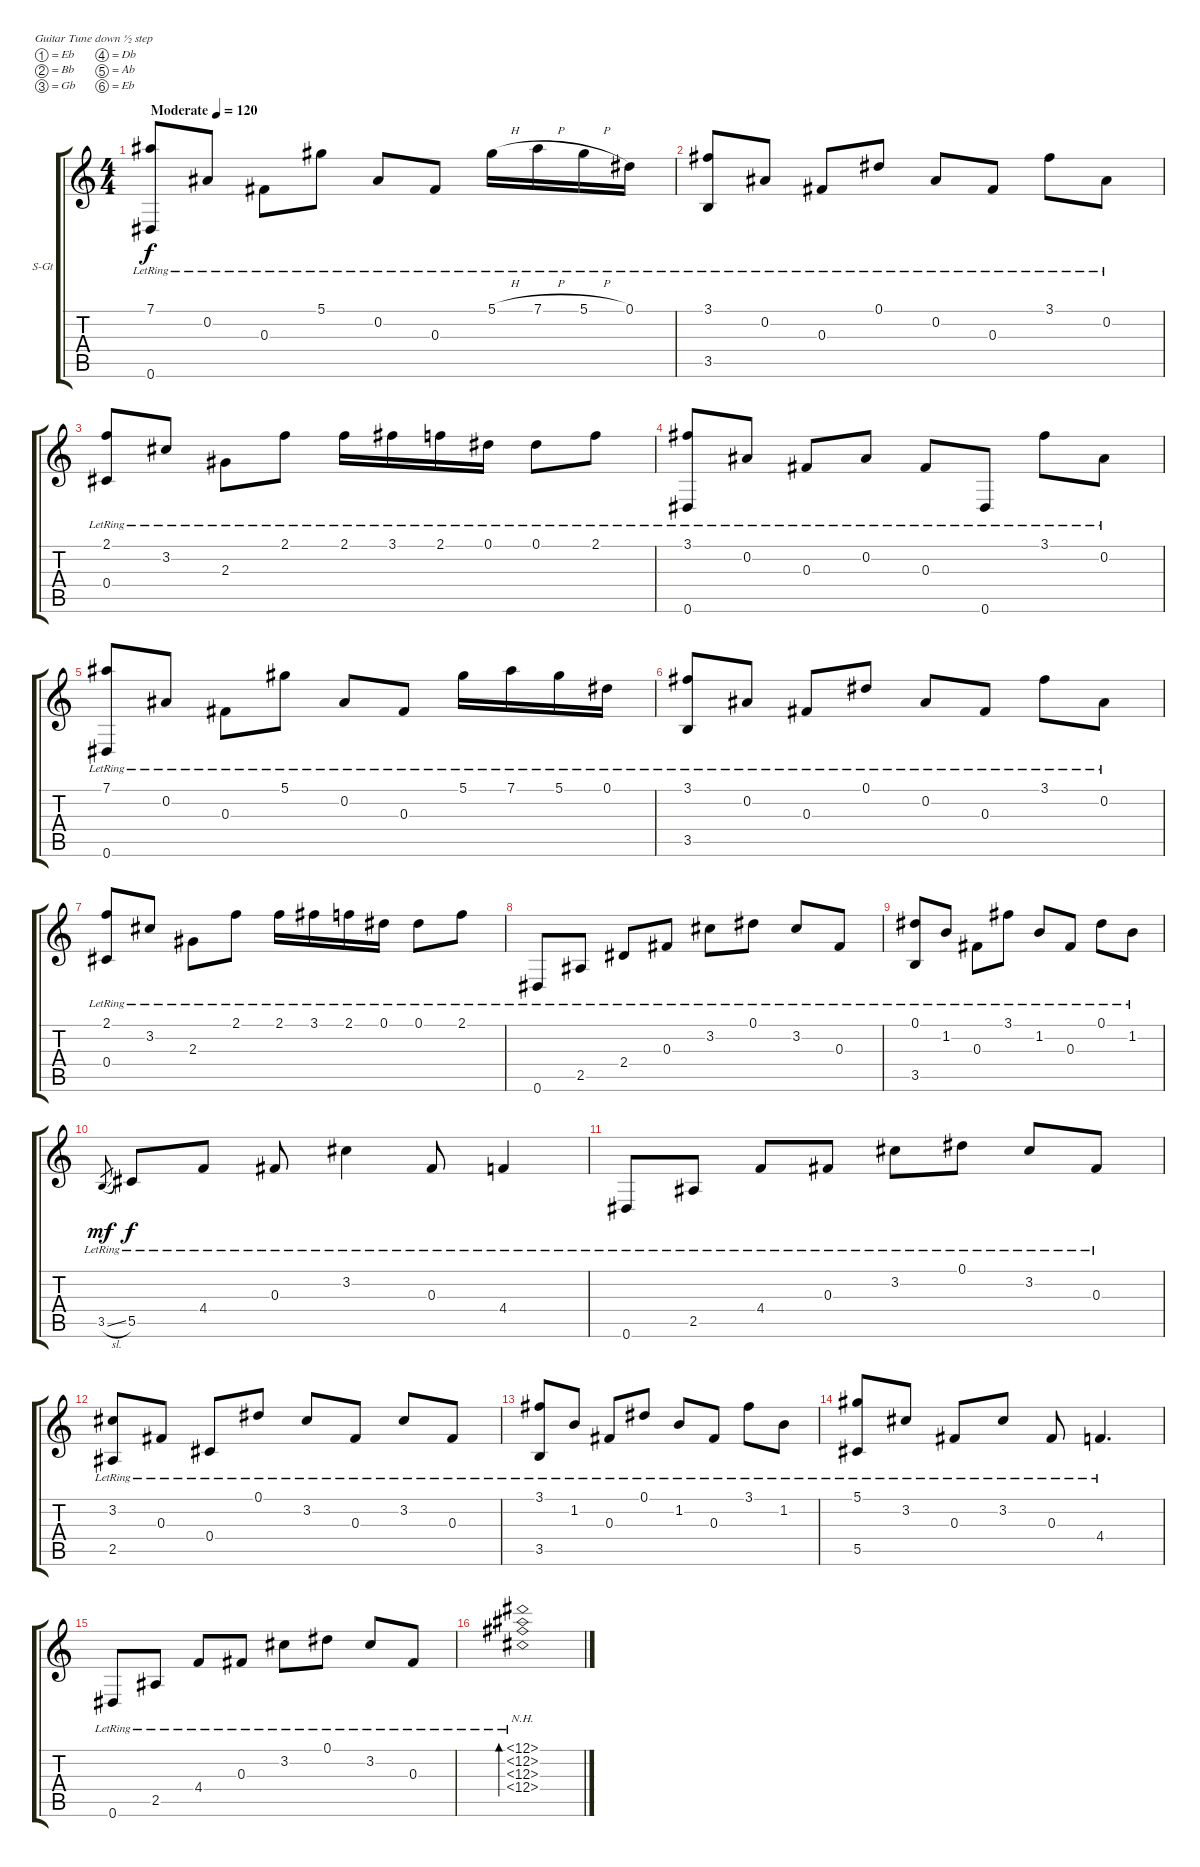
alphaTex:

\bracketExtendMode groupsimilarinstruments
\firstSystemTrackNameOrientation horizontal
\otherSystemsTrackNameOrientation horizontal
\track ("Acoustic guitar" "S-Gt") {instrument acousticguitarsteel}
\staff {score tabs}
\tuning (Eb4 Bb3 Gb3 Db3 Ab2 Eb2)
\ts (4 4)
\beaming (8 2 2 2 2)
\tempo (120 "Moderate")
\clef g2
\ks c
(7.1{lr} 0.6{lr}).8{dy f instrument acousticguitarsteel} 0.2{lr}.8 0.3{lr}.8 5.1{lr}.8 0.2{lr}.8 0.3{lr}.8 5.1{h lr}.16 7.1{h lr}.16 5.1{h lr}.16 0.1{lr}.16 |
(3.1{lr} 3.5{lr}).8 0.2{lr}.8 0.3{lr}.8 0.1{lr}.8 0.2{lr}.8 0.3{lr}.8 3.1{lr}.8 0.2{lr}.8 |
(2.1{lr} 0.4{lr}).8 3.2{lr}.8 2.3{lr}.8 2.1{lr}.8 2.1{lr}.16 3.1{lr}.16 2.1{lr}.16 0.1{lr}.16 0.1{lr}.8 2.1{lr}.8 |
(3.1{lr} 0.6{lr}).8 0.2{lr}.8 0.3{lr}.8 0.2{lr}.8 0.3{lr}.8 0.6{lr}.8 3.1{lr}.8 0.2{lr}.8 |
(7.1{lr} 0.6{lr}).8 0.2{lr}.8 0.3{lr}.8 5.1{lr}.8 0.2{lr}.8 0.3{lr}.8 5.1{lr}.16 7.1{lr}.16 5.1{lr}.16 0.1{lr}.16 |
(3.1{lr} 3.5{lr}).8 0.2{lr}.8 0.3{lr}.8 0.1{lr}.8 0.2{lr}.8 0.3{lr}.8 3.1{lr}.8 0.2{lr}.8 |
(2.1{lr} 0.4{lr}).8 3.2{lr}.8 2.3{lr}.8 2.1{lr}.8 2.1{lr}.16 3.1{lr}.16 2.1{lr}.16 0.1{lr}.16 0.1{lr}.8 2.1{lr}.8 |
0.6{lr}.8 2.5{lr}.8 2.4{lr}.8 0.3{lr}.8 3.2{lr}.8 0.1{lr}.8 3.2{lr}.8 0.3{lr}.8 |
(0.1{lr} 3.5{lr}).8 1.2{lr}.8 0.3{lr}.8 3.1{lr}.8 1.2{lr}.8 0.3{lr}.8 0.1{lr}.8 1.2{lr}.8 |
3.5{sl lr}.8{gr dy mf} 5.5{lr}.8{dy f} 4.4{lr}.8 0.3{lr}.8 3.2{lr}.4 0.3{lr}.8 4.4{lr}.4 |
0.6{lr}.8 2.5{lr}.8 4.4{lr}.8 0.3{lr}.8 3.2{lr}.8 0.1{lr}.8 3.2{lr}.8 0.3{lr}.8 |
(3.2{lr} 2.5{lr}).8 0.3{lr}.8 0.4{lr}.8 0.1{lr}.8 3.2{lr}.8 0.3{lr}.8 3.2{lr}.8 0.3{lr}.8 |
(3.1{lr} 3.5{lr}).8 1.2{lr}.8 0.3{lr}.8 0.1{lr}.8 1.2{lr}.8 0.3{lr}.8 3.1{lr}.8 1.2{lr}.8 |
(5.1{lr} 5.5{lr}).8 3.2{lr}.8 0.3{lr}.8 3.2{lr}.8 0.3{lr}.8 4.4{lr}.4{d} |
0.6{lr}.8 2.5{lr}.8 4.4{lr}.8 0.3{lr}.8 3.2{lr}.8 0.1{lr}.8 3.2{lr}.8 0.3{lr}.8 |
(12.1{nh lr} 12.2{nh lr} 12.3{nh lr} 12.4{nh lr}).1{bd 240}
